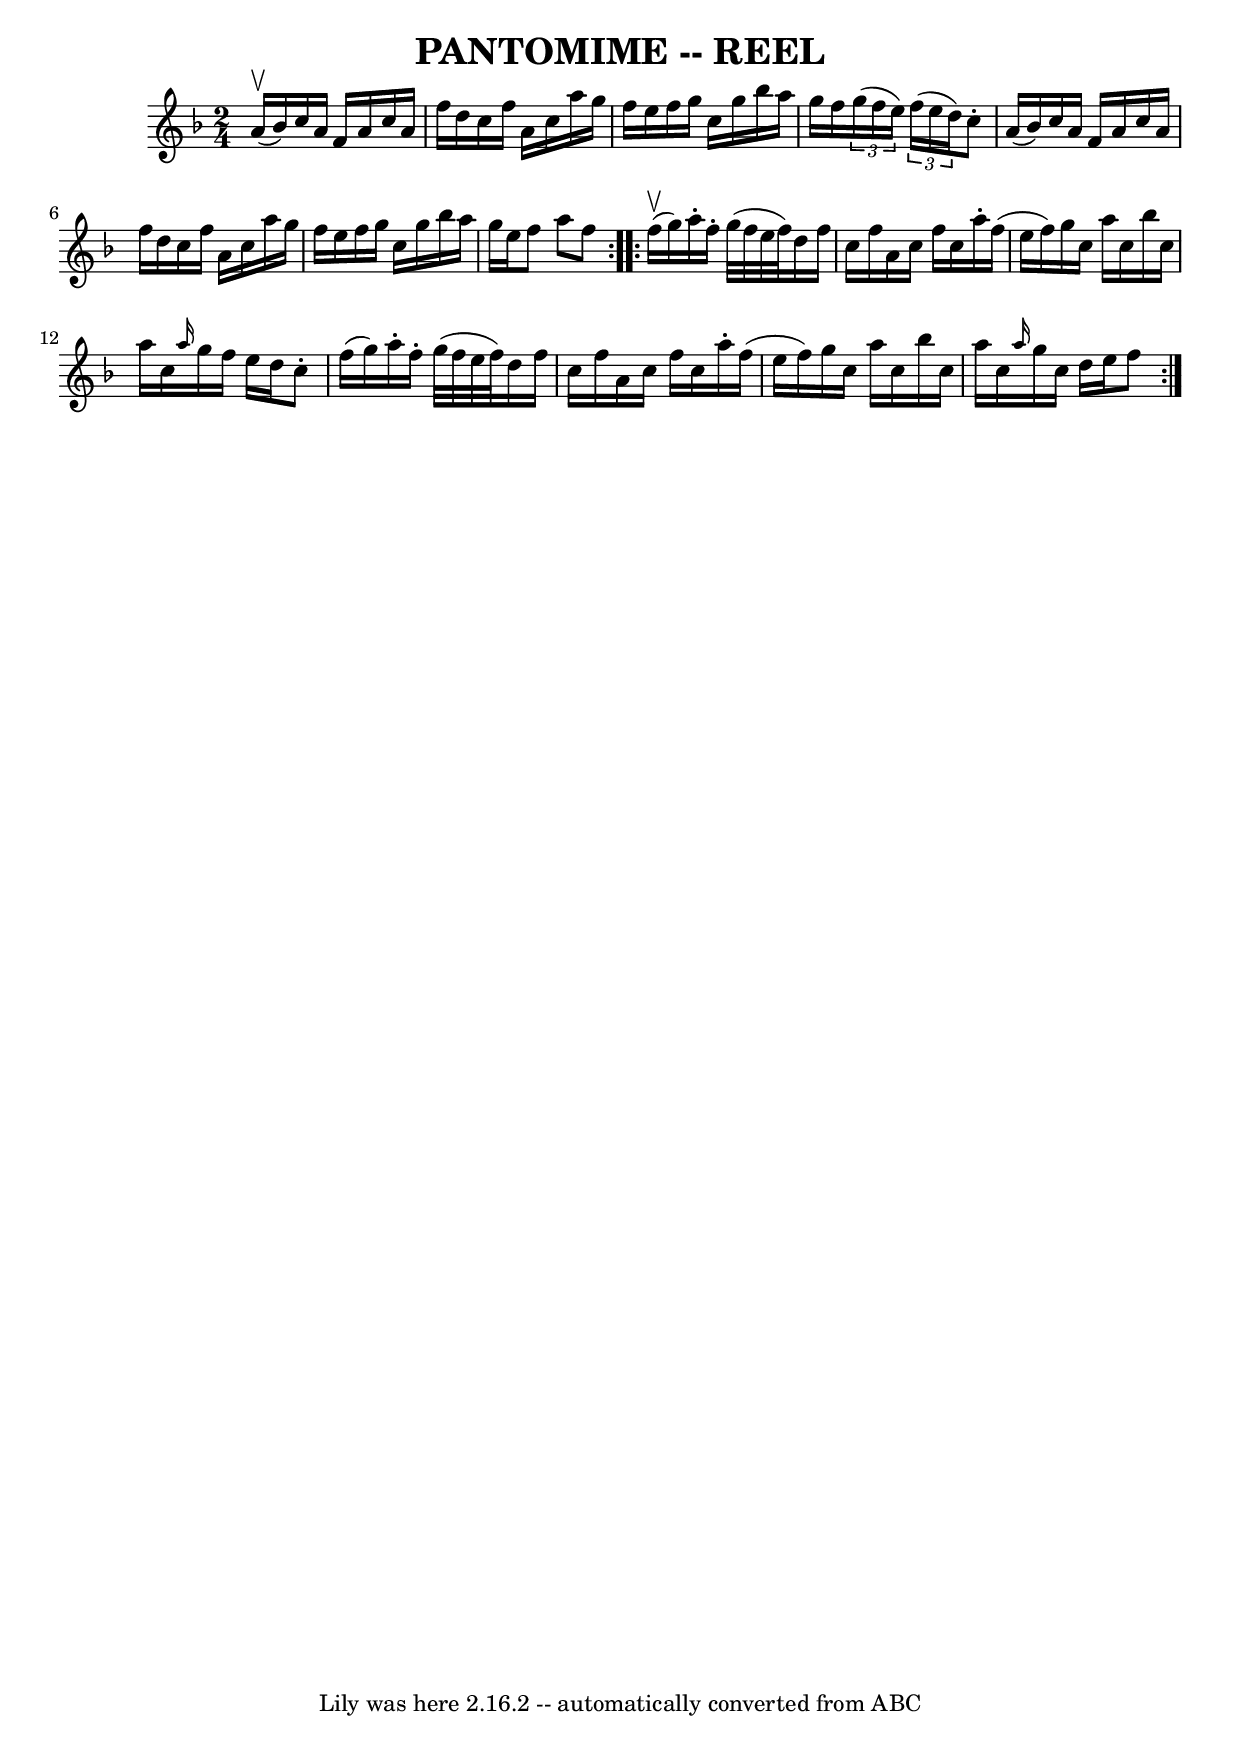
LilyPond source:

\version "2.16.2"
\include "Mammoth.ily"
\header {
  %% book = "Ryan's Mammoth Collection of Fiddle Tunes"
  crossRefNumber = "1"
  footnotes = ""
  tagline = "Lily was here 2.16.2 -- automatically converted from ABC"
  title = "PANTOMIME -- REEL"

}
voicedefault =  {



  \repeat volta 2 {

    \time 2/4 
    \key f \major
    a'16 (^\upbow bes'16)   |
    c''16    
    a'16 f'16 a'16 c''16 a'16 f''16 d''16    |
    c''16    
    f''16 a'16 c''16 a''16 g''16 f''16 e''16    |
    f''16  
    g''16 c''16 g''16 bes''16 a''16 g''16 f''16    |
    
    \times 2/3 { g''16 (f''16 e''16) 
	       }   \times 2/3 { f''16 (e''16  
				d''16) 
			      } c''8-. a'16 (bes'16)   |
    c''16 a'16    
    f'16 a'16 c''16 a'16 f''16 d''16    |
    c''16 f''16    
    a'16 c''16 a''16 g''16 f''16 e''16    |
    f''16 g''16  
    c''16 g''16 bes''16 a''16 g''16 e''16    |
    f''8    
    a''8 f''8    
  }     
  \repeat volta 2 {
    f''16 (^\upbow g''16)   
    |
    a''16-. f''16-. g''32 (f''32 e''32 f''32)   
    d''16 f''16 c''16 f''16    |
    a'16 c''16 f''16 c''16  
    a''16-. f''16 (e''16 f''16)   |
    g''16 c''16 a''16  
    c''16 bes''16 c''16 a''16 c''16    |
    \grace { a''16  
	   }  
    g''16 f''16 e''16 d''16 c''8-. f''16 (g''16)   |
    
    a''16-. f''16-. g''32 (f''32 e''32 f''32) d''16 f''16  
    c''16 f''16    |
    a'16 c''16 f''16 c''16 a''16-.   
    f''16 (e''16 f''16)   |
    g''16 c''16 a''16 c''16    
    bes''16 c''16 a''16 c''16    |
    \grace { a''16  
	   } g''16    
    c''16 d''16 e''16 f''8    
  }   

}

\score{
  <<

    \context Staff="default"
    {
      \voicedefault 
      
    }

  >>
  \layout {
    
  }
  \midi {
  }

}
